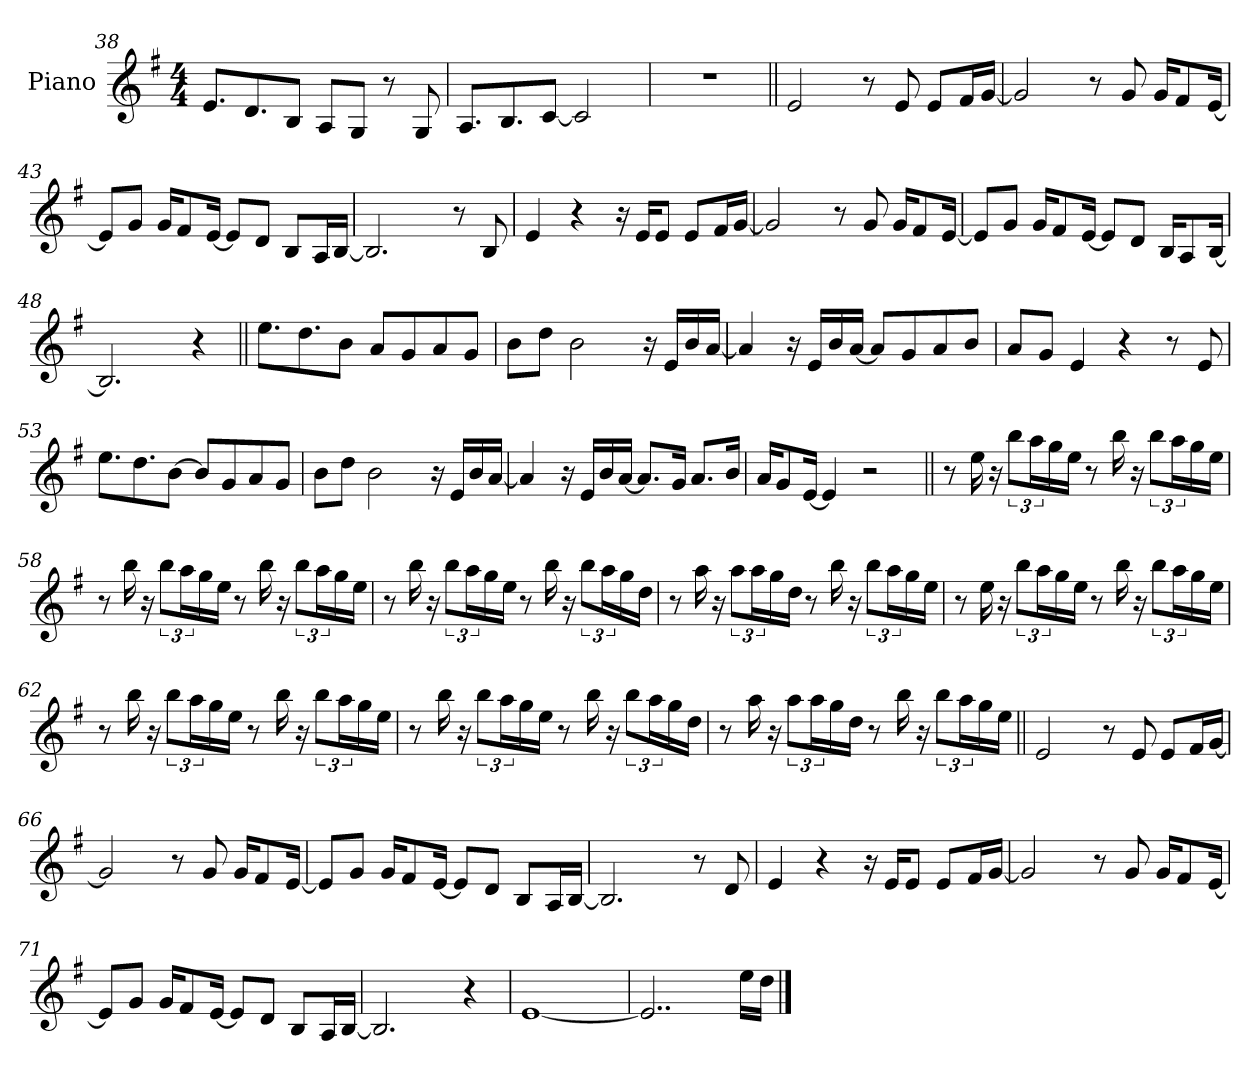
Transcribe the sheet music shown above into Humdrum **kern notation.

**kern
*part1
*staff1
*I"Piano
*I'Pno.
*clefG2
*k[f#]
*M4/4
=38
8.eL
8.d
8BJ
8AL
8GJ
8r
8G
=39
8.AL
8.B
[8cJ
2c]
=40
1r
=41||
2e
8r
8e
8eL
16f#L
[16gJJ
=42
2g]
8r
8g
16gKL
8f#
[16eJk
=43
8eL]
8gJ
16gKL
8f#
[16eJk
8eL]
8dJ
8BL
16AL
[16BJJ
=44
2.B]
8r
8B
=45
4e
4r
16r
16eKL
8eJ
8eL
16f#L
[16gJJ
=46
2g]
8r
8g
16gKL
8f#
[16eJk
=47
8eL]
8gJ
16gKL
8f#
[16eJk
8eL]
8dJ
16BKL
8A
[16BJk
=48
2.B]
4r
=49||
8.eeL
8.dd
8bJ
8aL
8g
8a
8gJ
=50
8bL
8ddJ
2b
16r
16eLL
16b
[16aJJ
=51
4a]
16r
16eLL
16b
[16aJJ
8aL]
8g
8a
8bJ
=52
8aL
8gJ
4e
4r
8r
8e
=53
8.eeL
8.dd
[8bJ
8bL]
8g
8a
8gJ
=54
8bL
8ddJ
2b
16r
16eLL
16b
[16aJJ
=55
4a]
16r
16eLL
16b
[16aJJ
8.aL]
16gJk
8.aL
16bJk
=56
16aKL
8g
[16eJk
4e]
2r
=57||
8r
16ee!
16r
12bb!L
24aa!L
16gg!
16ee!JJ
8r
16bb!
16r
12bb!L
24aa!L
16gg!
16ee!JJ
=58
8r
16bb!
16r
12bb!L
24aa!L
16gg!
16ee!JJ
8r
16bb!
16r
12bb!L
24aa!L
16gg!
16ee!JJ
=59
8r
16bb!
16r
12bb!L
24aa!L
16gg!
16ee!JJ
8r
16bb!
16r
12bb!L
24aa!L
16gg!
16dd!JJ
=60
8r
16aa!
16r
12aa!L
24aa!L
16gg!
16dd!JJ
8r
16bb!
16r
12bb!L
24aa!L
16gg!
16ee!JJ
=61
8r
16ee!
16r
12bb!L
24aa!L
16gg!
16ee!JJ
8r
16bb!
16r
12bb!L
24aa!L
16gg!
16ee!JJ
=62
8r
16bb!
16r
12bb!L
24aa!L
16gg!
16ee!JJ
8r
16bb!
16r
12bb!L
24aa!L
16gg!
16ee!JJ
=63
8r
16bb!
16r
12bb!L
24aa!L
16gg!
16ee!JJ
8r
16bb!
16r
12bb!L
24aa!L
16gg!
16dd!JJ
=64
8r
16aa!
16r
12aa!L
24aa!L
16gg!
16dd!JJ
8r
16bb!
16r
12bb!L
24aa!L
16gg!
16ee!JJ
=65||
2e
8r
8e
8eL
16f#L
[16gJJ
=66
2g]
8r
8g
16gKL
8f#
[16eJk
=67
8eL]
8gJ
16gKL
8f#
[16eJk
8eL]
8dJ
8BL
16AL
[16BJJ
=68
2.B]
8r
8d
=69
4e
4r
16r
16eKL
8eJ
8eL
16f#L
[16gJJ
=70
2g]
8r
8g
16gKL
8f#
[16eJk
=71
8eL]
8gJ
16gKL
8f#
[16eJk
8eL]
8dJ
8BL
16AL
[16BJJ
=72
2.B]
4r
=73
[1e!
=74
2..e!]
16ee!LL
16dd!JJ
==
*-
